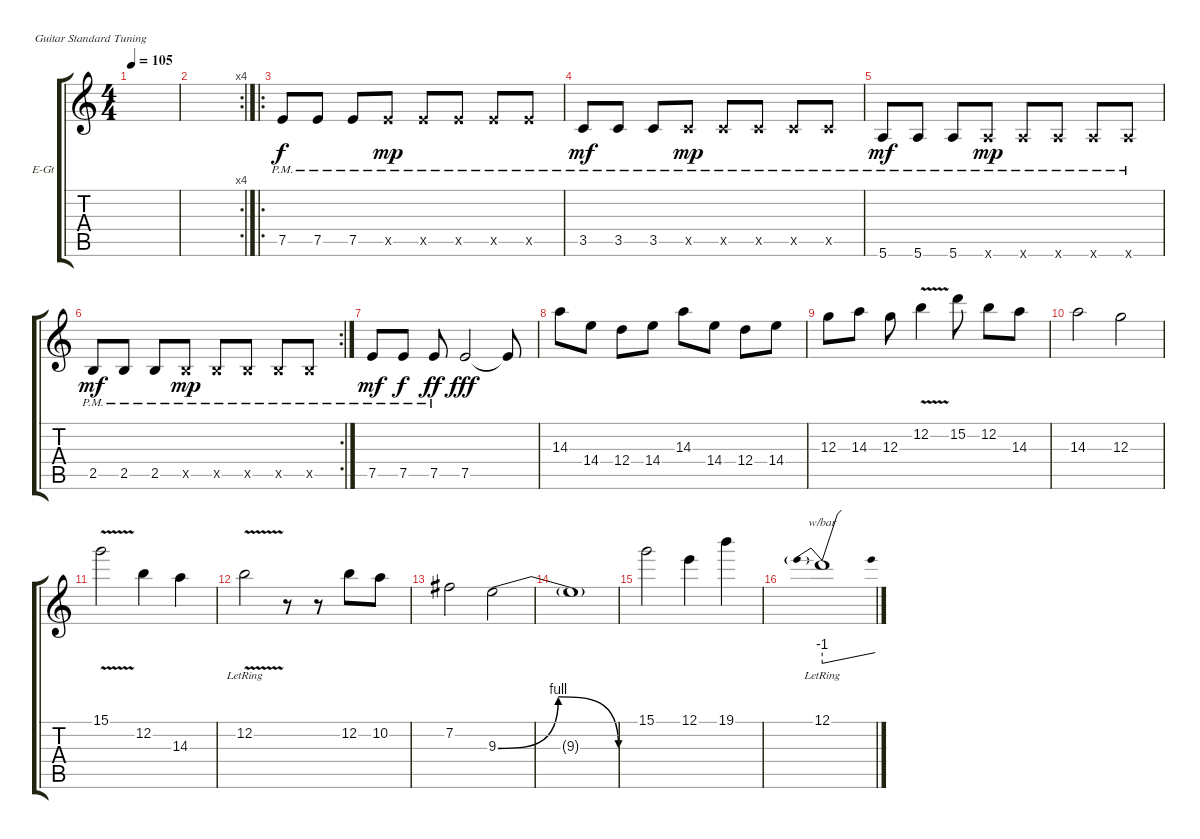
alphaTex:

\defaultSystemsLayout 4
\bracketExtendMode groupsimilarinstruments
\firstSystemTrackNameOrientation horizontal
\otherSystemsTrackNameOrientation horizontal
\track ("Snow(Dist)" "E-Gt") {instrument distortionguitar}
\staff {score tabs}
\tuning (E4 B3 G3 D3 A2 E2)
\ts (4 4)
\tempo 105
\clef g2
\scale
0.312821
\ks c
|
\rc 4
\scale
0.333333 |
\ro
\scale
0.363184 7.5{pm}.8 7.5{pm}.8 7.5{pm}.8 7.5{pm x}.8{dy mp} 7.5{pm x}.8 7.5{pm x}.8 7.5{pm x}.8 7.5{pm x}.8 |
\scale
0.303483 3.5{pm}.8{dy mf} 3.5{pm}.8 3.5{pm}.8 3.5{pm x}.8{dy mp} 3.5{pm x}.8 3.5{pm x}.8 3.5{pm x}.8 3.5{pm x}.8 |
\scale
0.322751 5.6{pm}.8{dy mf} 5.6{pm}.8 5.6{pm}.8 5.6{pm x}.8{dy mp} 5.6{pm x}.8 5.6{pm x}.8 5.6{pm x}.8 5.6{pm x}.8 |
\rc 2
\scale
0.354497 2.5{pm}.8{dy mf} 2.5{pm}.8 2.5{pm}.8 2.5{pm x}.8{dy mp} 2.5{pm x}.8 2.5{pm x}.8 2.5{pm x}.8 2.5{pm x}.8 |
7.5{pm}.8{dy mf} 7.5{pm}.8{dy f} 7.5{pm}.8{dy ff} 7.5.2{dy fff} 7.5{t}.8 |
\scale
0.322751 14.3.8 14.4.8 12.4.8 14.4.8 14.3.8 14.4.8 12.4.8 14.4.8 |
\scale
0.333333 12.3.8 14.3.8 12.3.8 12.2{v}.4 15.2.8 12.2.8 14.3.8 |
\scale
0.333333 14.3.2 12.3.2 |
\scale
0.333333 15.1{v}.2 12.2.4 14.3.4 |
\scale
0.333333 12.2{v lr}.2 r.8 r.8 12.2.8 10.2.8 |
\scale
0.333333 7.2.2 9.3{be (bendrelease 0 0 10.2 4 20.4 4 30 0)}.2 |
\scale
0.333333 9.3{t}.1 |
\scale
0.333333 15.1.2 12.1.4 19.1.4 |
\scale
0.333333 12.1{lr}.1{tbe (predivedive default 0 -4 30 0)}
